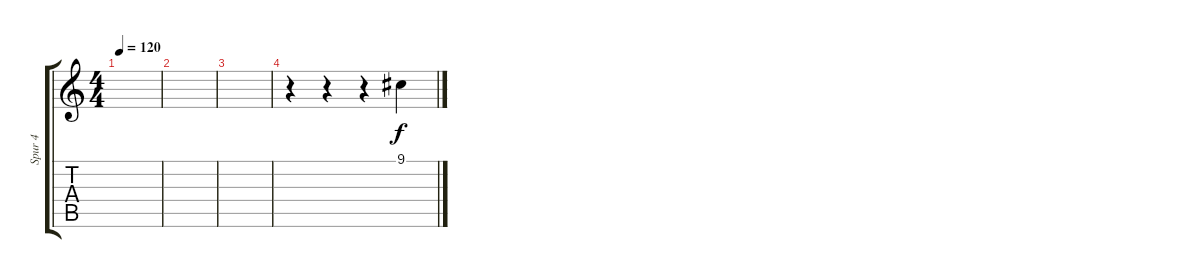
\track ("Spur 4" "Spur 4") {instrument reversecymbal}
\staff {score tabs}
\tuning (E4 B3 G3 D3 A2 E2) {hide}
\ts (4 4)
\tempo 120
\clef g2
\ks c
|
|
|
r.4 r.4 r.4 9.1.4
